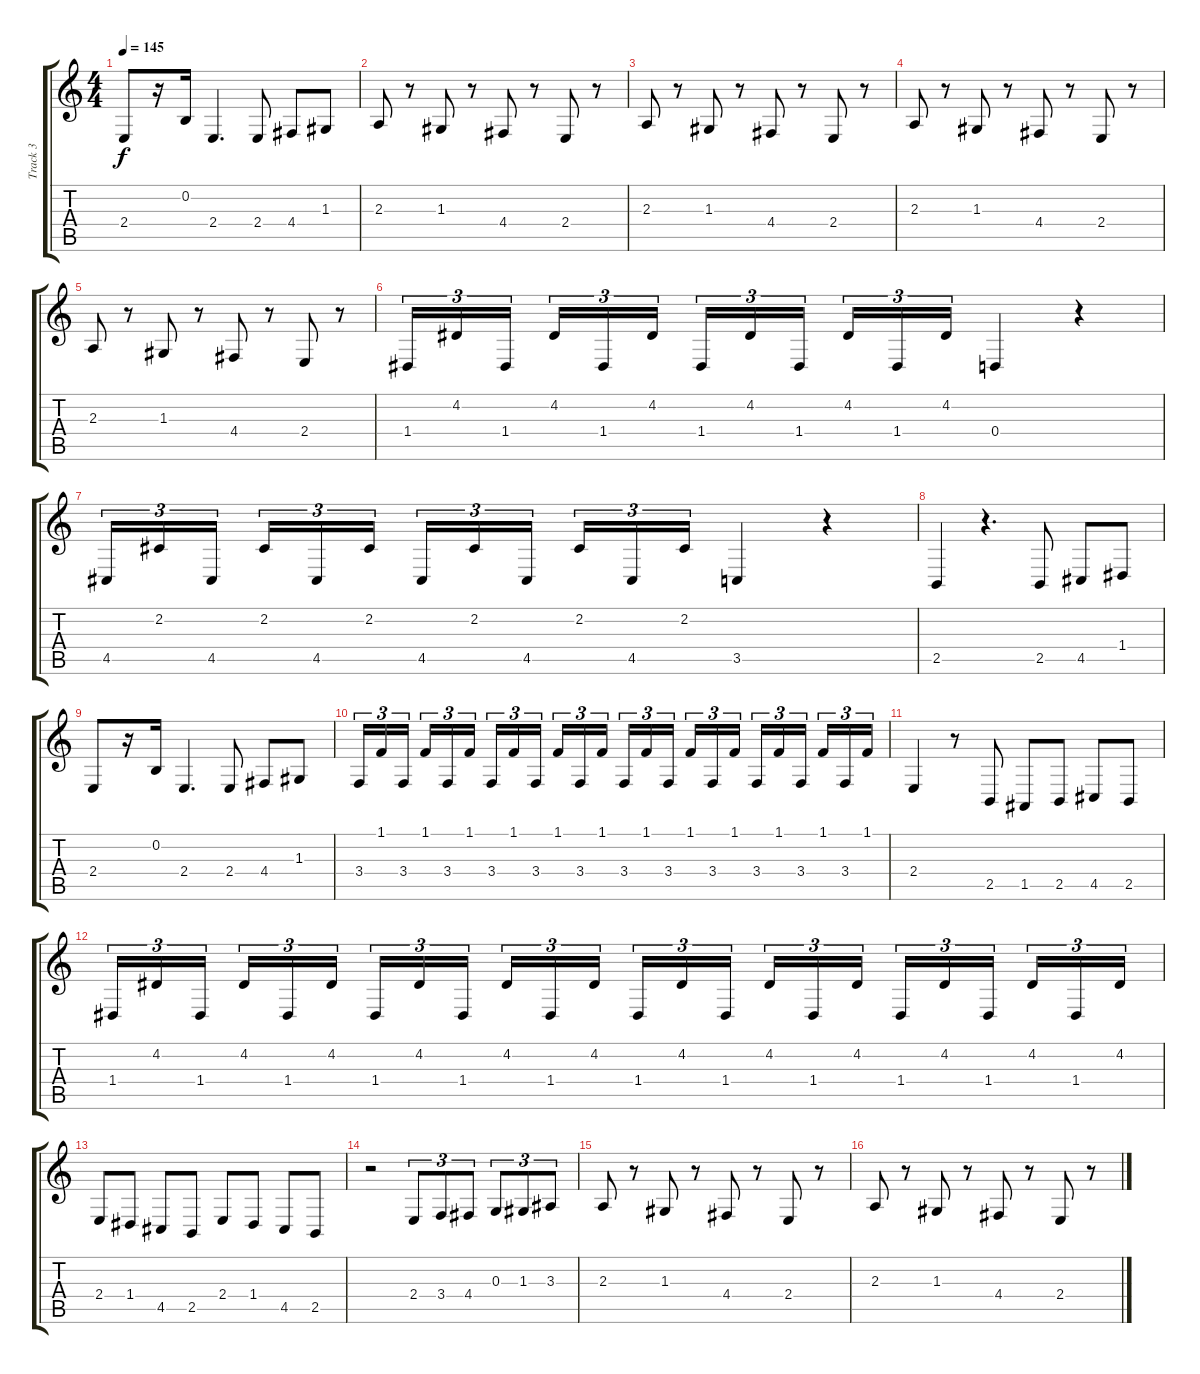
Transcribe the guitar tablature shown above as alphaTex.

\track ("Track 3" "Track 3") {instrument trombone}
\staff {score tabs}
\tuning (E4 B3 G3 D3 A2 E2) {hide}
\ts (4 4)
\tempo 145
\clef g2
\ks c
2.4.8{dy f} r.16 0.2.16 2.4.4{d} 2.4.8 4.4.8 1.3.8 |
2.3.8 r.8 1.3.8 r.8 4.4.8 r.8 2.4.8 r.8 |
2.3.8 r.8 1.3.8 r.8 4.4.8 r.8 2.4.8 r.8 |
2.3.8 r.8 1.3.8 r.8 4.4.8 r.8 2.4.8 r.8 |
2.3.8 r.8 1.3.8 r.8 4.4.8 r.8 2.4.8 r.8 |
1.4.16{tu (3 2)} 4.2.16{tu (3 2)} 1.4.16{tu (3 2) beam splitsecondary} 4.2.16{tu (3 2)} 1.4.16{tu (3 2)} 4.2.16{tu (3 2)} 1.4.16{tu (3 2)} 4.2.16{tu (3 2)} 1.4.16{tu (3 2) beam splitsecondary} 4.2.16{tu (3 2)} 1.4.16{tu (3 2)} 4.2.16{tu (3 2)} 0.4.4 r.4 |
4.5.16{tu (3 2)} 2.2.16{tu (3 2)} 4.5.16{tu (3 2) beam splitsecondary} 2.2.16{tu (3 2)} 4.5.16{tu (3 2)} 2.2.16{tu (3 2)} 4.5.16{tu (3 2)} 2.2.16{tu (3 2)} 4.5.16{tu (3 2) beam splitsecondary} 2.2.16{tu (3 2)} 4.5.16{tu (3 2)} 2.2.16{tu (3 2)} 3.5.4 r.4 |
2.5.4 r.4{d} 2.5.8 4.5.8 1.4.8 |
2.4.8 r.16 0.2.16 2.4.4{d} 2.4.8 4.4.8 1.3.8 |
3.4.16{tu (3 2)} 1.1.16{tu (3 2)} 3.4.16{tu (3 2) beam splitsecondary} 1.1.16{tu (3 2)} 3.4.16{tu (3 2)} 1.1.16{tu (3 2)} 3.4.16{tu (3 2)} 1.1.16{tu (3 2)} 3.4.16{tu (3 2) beam splitsecondary} 1.1.16{tu (3 2)} 3.4.16{tu (3 2)} 1.1.16{tu (3 2)} 3.4.16{tu (3 2)} 1.1.16{tu (3 2)} 3.4.16{tu (3 2) beam splitsecondary} 1.1.16{tu (3 2)} 3.4.16{tu (3 2)} 1.1.16{tu (3 2)} 3.4.16{tu (3 2)} 1.1.16{tu (3 2)} 3.4.16{tu (3 2) beam splitsecondary} 1.1.16{tu (3 2)} 3.4.16{tu (3 2)} 1.1.16{tu (3 2)} |
2.4.4 r.8 2.5.8 1.5.8 2.5.8 4.5.8 2.5.8 |
1.4.16{tu (3 2)} 4.2.16{tu (3 2)} 1.4.16{tu (3 2) beam splitsecondary} 4.2.16{tu (3 2)} 1.4.16{tu (3 2)} 4.2.16{tu (3 2)} 1.4.16{tu (3 2)} 4.2.16{tu (3 2)} 1.4.16{tu (3 2) beam splitsecondary} 4.2.16{tu (3 2)} 1.4.16{tu (3 2)} 4.2.16{tu (3 2)} 1.4.16{tu (3 2)} 4.2.16{tu (3 2)} 1.4.16{tu (3 2) beam splitsecondary} 4.2.16{tu (3 2)} 1.4.16{tu (3 2)} 4.2.16{tu (3 2)} 1.4.16{tu (3 2)} 4.2.16{tu (3 2)} 1.4.16{tu (3 2) beam splitsecondary} 4.2.16{tu (3 2)} 1.4.16{tu (3 2)} 4.2.16{tu (3 2)} |
2.4.8 1.4.8 4.5.8 2.5.8 2.4.8 1.4.8 4.5.8 2.5.8 |
r.2 2.4.8{tu (3 2)} 3.4.8{tu (3 2)} 4.4.8{tu (3 2)} 0.3.8{tu (3 2)} 1.3.8{tu (3 2)} 3.3.8{tu (3 2)} |
2.3.8 r.8 1.3.8 r.8 4.4.8 r.8 2.4.8 r.8 |
2.3.8 r.8 1.3.8 r.8 4.4.8 r.8 2.4.8 r.8
